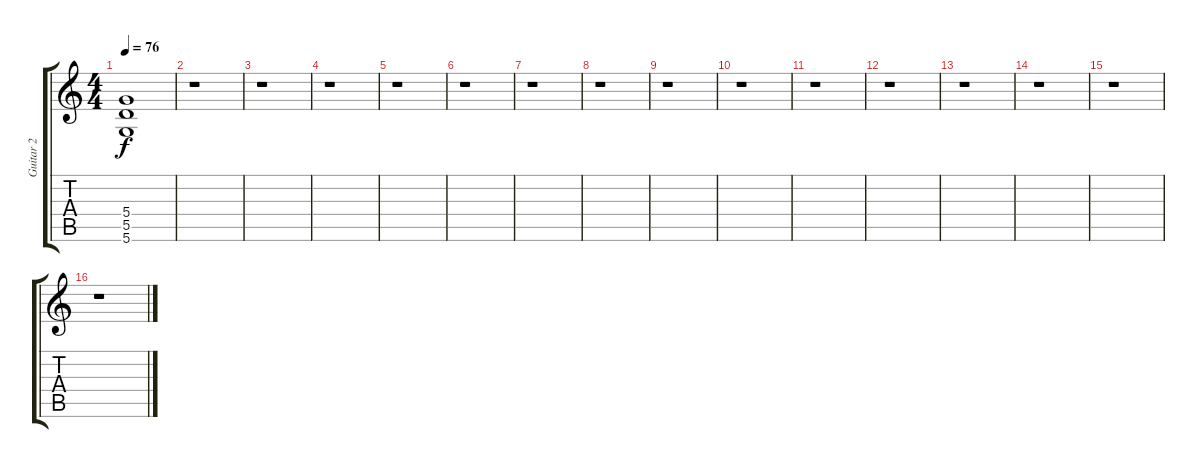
\track ("Guitar 2" "Guitar 2") {instrument distortionguitar}
\staff {score tabs}
\tuning (E4 B3 G3 D3 A2 D2) {hide}
\ts (4 4)
\tempo 76
\clef g2
\ks c
(5.4 5.5 5.6).1{dy f} |
\section ("" "")
r.1 |
r.1 |
r.1 |
r.1 |
r.1 |
r.1 |
r.1 |
r.1 |
\section ("" "")
r.1 |
r.1 |
\section ("" "")
r.1 |
r.1 |
r.1 |
r.1 |
r.1
